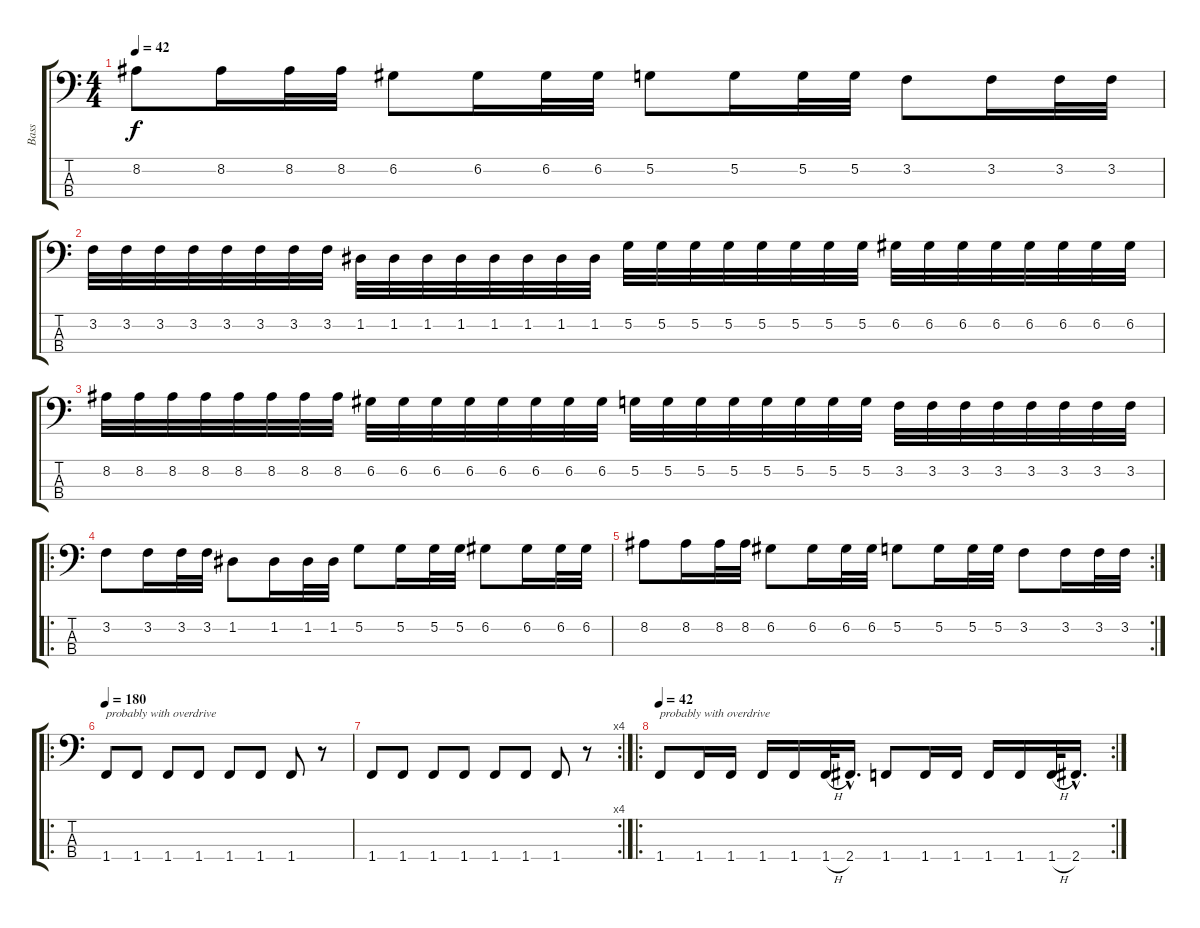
\track ("Bass" "Bass") {instrument electricbasspick}
\staff {score tabs}
\tuning (G2 D2 A1 E1) {hide}
\ts (4 4)
\tempo 42
\clef f4
\ks c
8.2.8{dy f} 8.2.16 8.2.32 8.2.32 6.2.8 6.2.16 6.2.32 6.2.32 5.2.8 5.2.16 5.2.32 5.2.32 3.2.8 3.2.16 3.2.32 3.2.32 |
3.2.32 3.2.32 3.2.32 3.2.32 3.2.32 3.2.32 3.2.32 3.2.32 1.2.32 1.2.32 1.2.32 1.2.32 1.2.32 1.2.32 1.2.32 1.2.32 5.2.32 5.2.32 5.2.32 5.2.32 5.2.32 5.2.32 5.2.32 5.2.32 6.2.32 6.2.32 6.2.32 6.2.32 6.2.32 6.2.32 6.2.32 6.2.32 |
8.2.32 8.2.32 8.2.32 8.2.32 8.2.32 8.2.32 8.2.32 8.2.32 6.2.32 6.2.32 6.2.32 6.2.32 6.2.32 6.2.32 6.2.32 6.2.32 5.2.32 5.2.32 5.2.32 5.2.32 5.2.32 5.2.32 5.2.32 5.2.32 3.2.32 3.2.32 3.2.32 3.2.32 3.2.32 3.2.32 3.2.32 3.2.32 |
\ro
3.2.8 3.2.16 3.2.32 3.2.32 1.2.8 1.2.16 1.2.32 1.2.32 5.2.8 5.2.16 5.2.32 5.2.32 6.2.8 6.2.16 6.2.32 6.2.32 |
\rc 2
8.2.8 8.2.16 8.2.32 8.2.32 6.2.8 6.2.16 6.2.32 6.2.32 5.2.8 5.2.16 5.2.32 5.2.32 3.2.8 3.2.16 3.2.32 3.2.32 |
\ro
\tempo 180
1.4.8{txt "probably with overdrive"} 1.4.8 1.4.8 1.4.8 1.4.8 1.4.8 1.4.8 r.8 |
\rc 4
1.4.8 1.4.8 1.4.8 1.4.8 1.4.8 1.4.8 1.4.8 r.8 |
\ro
\rc 2
\tempo 42
1.4.8{txt "probably with overdrive"} 1.4.16 1.4.16 1.4.16 1.4.16 1.4{h}.32 2.4{hac}.16{d} 1.4.8 1.4.16 1.4.16 1.4.16 1.4.16 1.4{h}.32 2.4{hac}.16{d}
